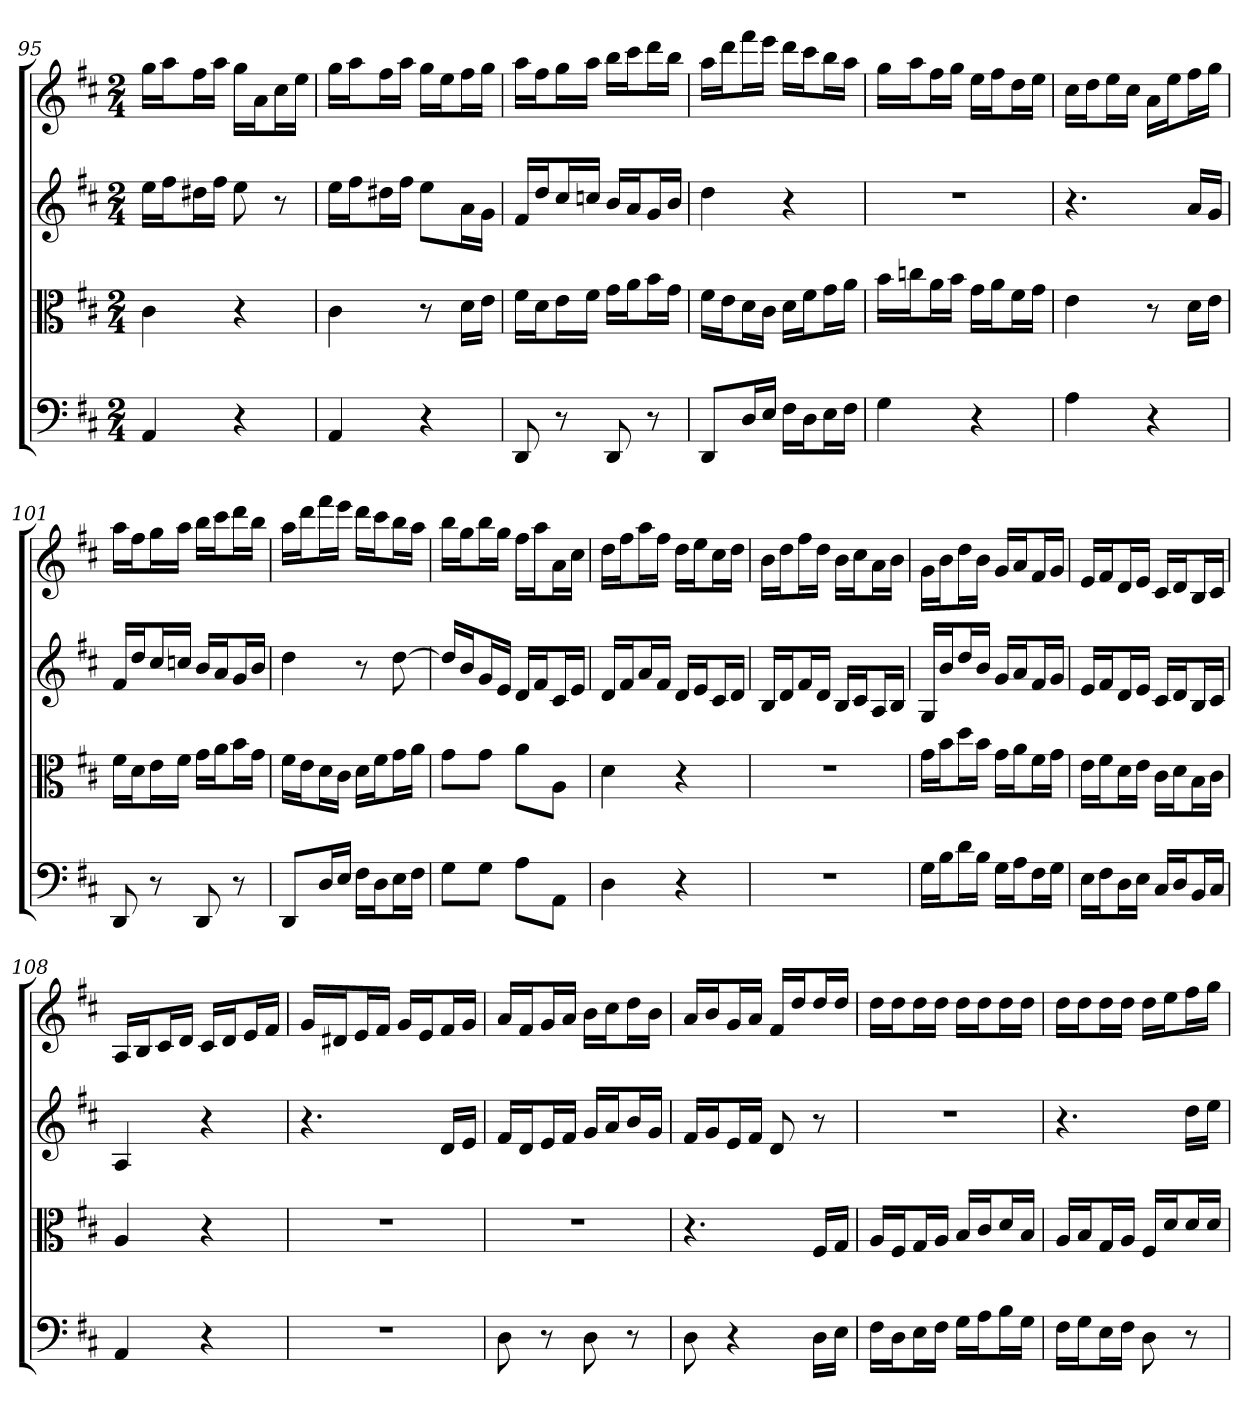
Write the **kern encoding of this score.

**kern	**kern	**kern	**kern
*part4	*part3	*part2	*part1
*staff4	*staff3	*staff2	*staff1
*clefF4	*clefC3	*	*
*k[f#c#]	*k[f#c#]	*k[f#c#]	*k[f#c#]
*D:	*D:	*D:	*D:
*M2/4	*M2/4	*M2/4	*M2/4
=95	=95	=95	=95
4AA	4c#	16eeLL	16ggLL
.	.	16ff#J	16aaJ
.	.	16dd#XL	16ff#L
.	.	16ff#JJ	16aaJJ
4r	4r	8ee	16ggLL
.	.	.	16aJ
.	.	8r	16cc#L
.	.	.	16eeJJ
=96	=96	=96	=96
4AA	4c#	16eeLL	16ggLL
.	.	16ff#J	16aaJ
.	.	16dd#XL	16ff#L
.	.	16ff#JJ	16aaJJ
4r	8r	8eeL	16ggLL
.	.	.	16eeJ
.	16d\LL	16aL	16ff#L
.	16e\JJ	16gJJ	16ggJJ
=97	=97	=97	=97
8DD	16f#\LL	16f#LL	16aaLL
.	16d\J	16ddJ	16ff#J
8r	16e\L	16cc#L	16ggL
.	16f#\JJ	16ccnJJ	16aaJJ
8DD	16g\LL	16bLL	16bbLL
.	16a\J	16aJ	16ccc#J
8r	16b\L	16gL	16dddL
.	16g\JJ	16bJJ	16bbJJ
=98	=98	=98	=98
8DD/L	16f#\LL	4dd	16aaLL
.	16e\J	.	16dddJ
16D/L	16d\L	.	16fff#L
16E/JJ	16c#\JJ	.	16eeeJJ
16F#\LL	16d\LL	4r	16dddLL
16D\J	16f#\J	.	16ccc#J
16E\L	16g\L	.	16bbL
16F#\JJ	16a\JJ	.	16aaJJ
=99	=99	=99	=99
4G	16b\LL	2r	16ggLL
.	16ccn\J	.	16aaJ
.	16a\L	.	16ff#L
.	16b\JJ	.	16ggJJ
4r	16g\LL	.	16eeLL
.	16a\J	.	16ff#J
.	16f#\L	.	16ddL
.	16g\JJ	.	16eeJJ
=100	=100	=100	=100
4A	4e	4.r	16cc#LL
.	.	.	16ddJ
.	.	.	16eeL
.	.	.	16cc#JJ
4r	8r	.	16aLL
.	.	.	16eeJ
.	16d\LL	16aLL	16ff#L
.	16e\JJ	16gJJ	16ggJJ
=101	=101	=101	=101
8DD	16f#\LL	16f#LL	16aaLL
.	16d\J	16ddJ	16ff#J
8r	16e\L	16cc#L	16ggL
.	16f#\JJ	16ccnJJ	16aaJJ
8DD	16g\LL	16bLL	16bbLL
.	16a\J	16aJ	16ccc#J
8r	16b\L	16gL	16dddL
.	16g\JJ	16bJJ	16bbJJ
=102	=102	=102	=102
8DD/L	16f#\LL	4dd	16aaLL
.	16e\J	.	16dddJ
16D/L	16d\L	.	16fff#L
16E/JJ	16c#\JJ	.	16eeeJJ
16F#\LL	16d\LL	8r	16dddLL
16D\J	16f#\J	.	16ccc#J
16E\L	16g\L	[8dd	16bbL
16F#\JJ	16a\JJ	.	16aaJJ
=103	=103	=103	=103
8G\L	8g\L	16ddLL]	16bbLL
.	.	16bJ	16ggJ
8G\J	8g\J	16gL	16bbL
.	.	16eJJ	16ggJJ
8A\L	8a\L	16dLL	16ff#LL
.	.	16f#J	16aaJ
8AA\J	8A\J	16c#L	16aL
.	.	16eJJ	16cc#JJ
=104	=104	=104	=104
4D	4d	16dLL	16ddLL
.	.	16f#J	16ff#J
.	.	16aL	16aaL
.	.	16f#JJ	16ff#JJ
4r	4r	16dLL	16ddLL
.	.	16eJ	16eeJ
.	.	16c#L	16cc#L
.	.	16dJJ	16ddJJ
=105	=105	=105	=105
2r	2r	16BLL	16bLL
.	.	16dJ	16ddJ
.	.	16f#L	16ff#L
.	.	16dJJ	16ddJJ
.	.	16BLL	16bLL
.	.	16c#J	16cc#J
.	.	16AL	16aL
.	.	16BJJ	16bJJ
=106	=106	=106	=106
16G\LL	16g\LL	16GLL	16gLL
16B\J	16b\J	16bJ	16bJ
16d\L	16dd\L	16ddL	16ddL
16B\JJ	16b\JJ	16bJJ	16bJJ
16G\LL	16g\LL	16gLL	16gLL
16A\J	16a\J	16aJ	16aJ
16F#\L	16f#\L	16f#L	16f#L
16G\JJ	16g\JJ	16gJJ	16gJJ
=107	=107	=107	=107
16E\LL	16e\LL	16eLL	16eLL
16F#\J	16f#\J	16f#J	16f#J
16D\L	16d\L	16dL	16dL
16E\JJ	16e\JJ	16eJJ	16eJJ
16C#/LL	16c#\LL	16c#LL	16c#LL
16D/J	16d\J	16dJ	16dJ
16BB/L	16B\L	16BL	16BL
16C#/JJ	16c#\JJ	16c#JJ	16c#JJ
=108	=108	=108	=108
4AA	4A	4A	16ALL
.	.	.	16BJ
.	.	.	16c#L
.	.	.	16dJJ
4r	4r	4r	16c#LL
.	.	.	16dJ
.	.	.	16eL
.	.	.	16f#JJ
=109	=109	=109	=109
2r	2r	4.r	16gLL
.	.	.	16d#XJ
.	.	.	16eL
.	.	.	16f#JJ
.	.	.	16gLL
.	.	.	16eJ
.	.	16dLL	16f#L
.	.	16eJJ	16gJJ
=110	=110	=110	=110
8D	2r	16f#LL	16aLL
.	.	16dJ	16f#J
8r	.	16eL	16gL
.	.	16f#JJ	16aJJ
8D	.	16gLL	16bLL
.	.	16aJ	16cc#J
8r	.	16bL	16ddL
.	.	16gJJ	16bJJ
=111	=111	=111	=111
8D	4.r	16f#LL	16aLL
.	.	16gJ	16bJ
4r	.	16eL	16gL
.	.	16f#JJ	16aJJ
.	.	8d	16f#LL
.	.	.	16ddJ
16D\LL	16F#/LL	8r	16ddL
16E\JJ	16G/JJ	.	16ddJJ
=112	=112	=112	=112
16F#\LL	16A/LL	2r	16ddLL
16D\J	16F#/J	.	16ddJ
16E\L	16G/L	.	16ddL
16F#\JJ	16A/JJ	.	16ddJJ
16G\LL	16B/LL	.	16ddLL
16A\J	16c#/J	.	16ddJ
16B\L	16d/L	.	16ddL
16G\JJ	16B/JJ	.	16ddJJ
=113	=113	=113	=113
16F#\LL	16A/LL	4.r	16ddLL
16G\J	16B/J	.	16ddJ
16E\L	16G/L	.	16ddL
16F#\JJ	16A/JJ	.	16ddJJ
8D	16F#/LL	.	16ddLL
.	16d/J	.	16eeJ
8r	16d/L	16ddLL	16ff#L
.	16d/JJ	16eeJJ	16ggJJ
=	=	=	=
*-	*-	*-	*-
